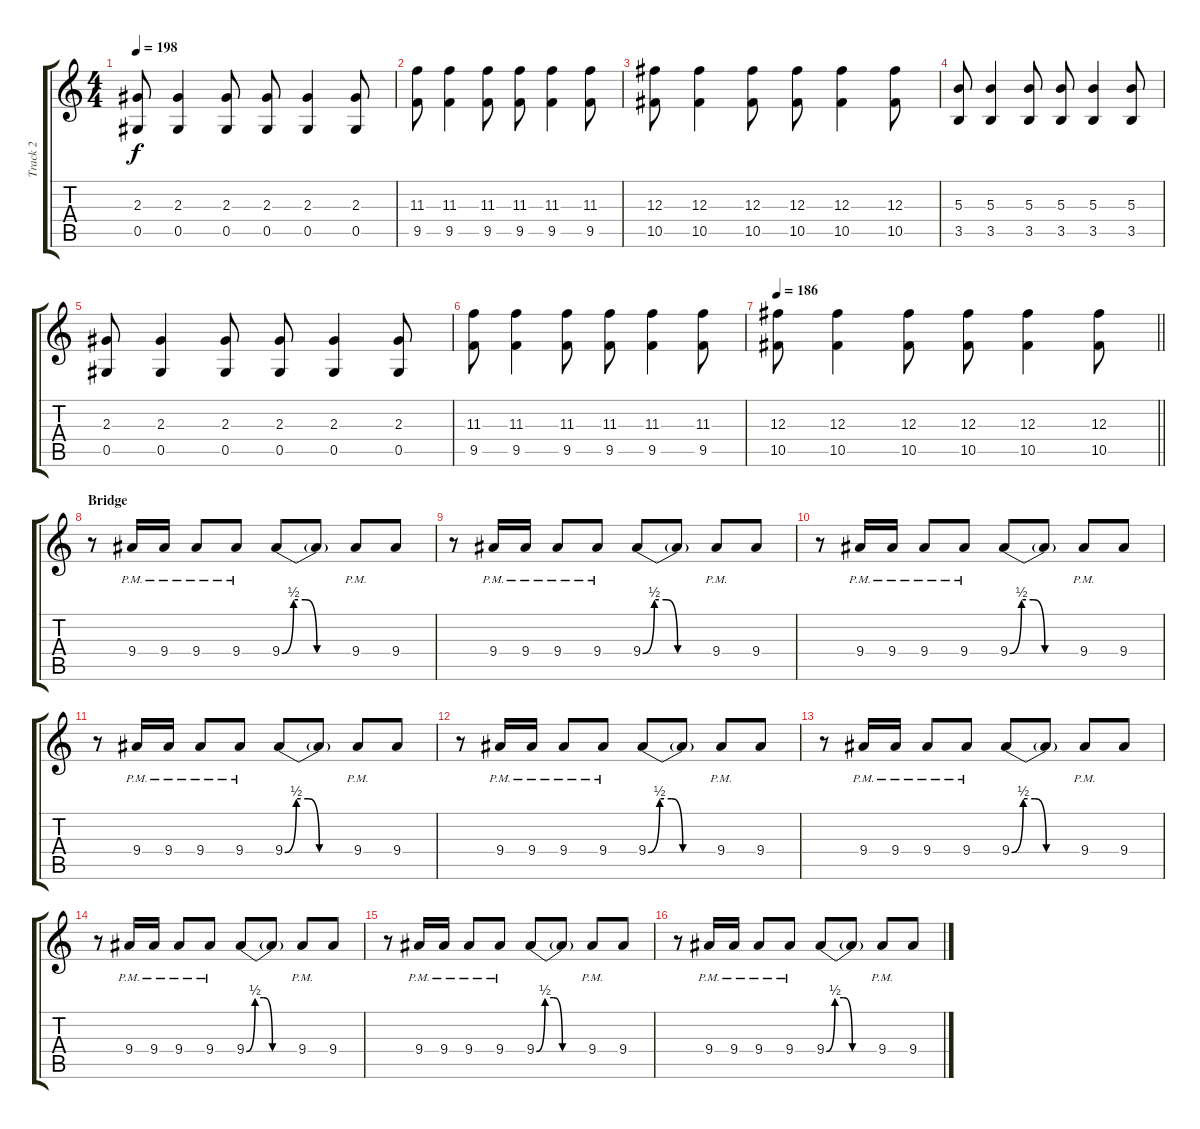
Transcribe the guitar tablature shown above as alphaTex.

\track ("Track 2" "Track 2") {instrument overdrivenguitar}
\staff {score tabs}
\tuning (Eb4 Bb3 Gb3 Db3 Ab2 Eb2) {hide}
\ts (4 4)
\tempo 198
\clef g2
\ks c
(2.3 0.5).8{dy f} (2.3 0.5).4 (2.3 0.5).8 (2.3 0.5).8 (2.3 0.5).4 (2.3 0.5).8 |
(11.3 9.5).8 (11.3 9.5).4 (11.3 9.5).8 (11.3 9.5).8 (11.3 9.5).4 (11.3 9.5).8 |
(12.3 10.5).8 (12.3 10.5).4 (12.3 10.5).8 (12.3 10.5).8 (12.3 10.5).4 (12.3 10.5).8 |
(5.3 3.5).8 (5.3 3.5).4 (5.3 3.5).8 (5.3 3.5).8 (5.3 3.5).4 (5.3 3.5).8 |
(2.3 0.5).8 (2.3 0.5).4 (2.3 0.5).8 (2.3 0.5).8 (2.3 0.5).4 (2.3 0.5).8 |
(11.3 9.5).8 (11.3 9.5).4 (11.3 9.5).8 (11.3 9.5).8 (11.3 9.5).4 (11.3 9.5).8 |
\tempo 186
\barLineRight lightlight
(12.3 10.5).8 (12.3 10.5).4 (12.3 10.5).8 (12.3 10.5).8 (12.3 10.5).4 (12.3 10.5).8 |
\section ("" "Bridge")
r.8 9.4{pm}.16 9.4{pm}.16 9.4{pm}.8 9.4{pm}.8 9.4{be (custom 0 0 10 2 20 2 30 0 60 0)}.8 9.4{t}.8 9.4{pm}.8 9.4.8 |
r.8 9.4{pm}.16 9.4{pm}.16 9.4{pm}.8 9.4{pm}.8 9.4{be (custom 0 0 10 2 20 2 30 0 60 0)}.8 9.4{t}.8 9.4{pm}.8 9.4.8 |
r.8 9.4{pm}.16 9.4{pm}.16 9.4{pm}.8 9.4{pm}.8 9.4{be (custom 0 0 10 2 20 2 30 0 60 0)}.8 9.4{t}.8 9.4{pm}.8 9.4.8 |
r.8 9.4{pm}.16 9.4{pm}.16 9.4{pm}.8 9.4{pm}.8 9.4{be (custom 0 0 10 2 20 2 30 0 60 0)}.8 9.4{t}.8 9.4{pm}.8 9.4.8 |
r.8 9.4{pm}.16 9.4{pm}.16 9.4{pm}.8 9.4{pm}.8 9.4{be (custom 0 0 10 2 20 2 30 0 60 0)}.8 9.4{t}.8 9.4{pm}.8 9.4.8 |
r.8 9.4{pm}.16 9.4{pm}.16 9.4{pm}.8 9.4{pm}.8 9.4{be (custom 0 0 10 2 20 2 30 0 60 0)}.8 9.4{t}.8 9.4{pm}.8 9.4.8 |
r.8 9.4{pm}.16 9.4{pm}.16 9.4{pm}.8 9.4{pm}.8 9.4{be (custom 0 0 10 2 20 2 30 0 60 0)}.8 9.4{t}.8 9.4{pm}.8 9.4.8 |
r.8 9.4{pm}.16 9.4{pm}.16 9.4{pm}.8 9.4{pm}.8 9.4{be (custom 0 0 10 2 20 2 30 0 60 0)}.8 9.4{t}.8 9.4{pm}.8 9.4.8 |
r.8 9.4{pm}.16 9.4{pm}.16 9.4{pm}.8 9.4{pm}.8 9.4{be (custom 0 0 10 2 20 2 30 0 60 0)}.8 9.4{t}.8 9.4{pm}.8 9.4.8
